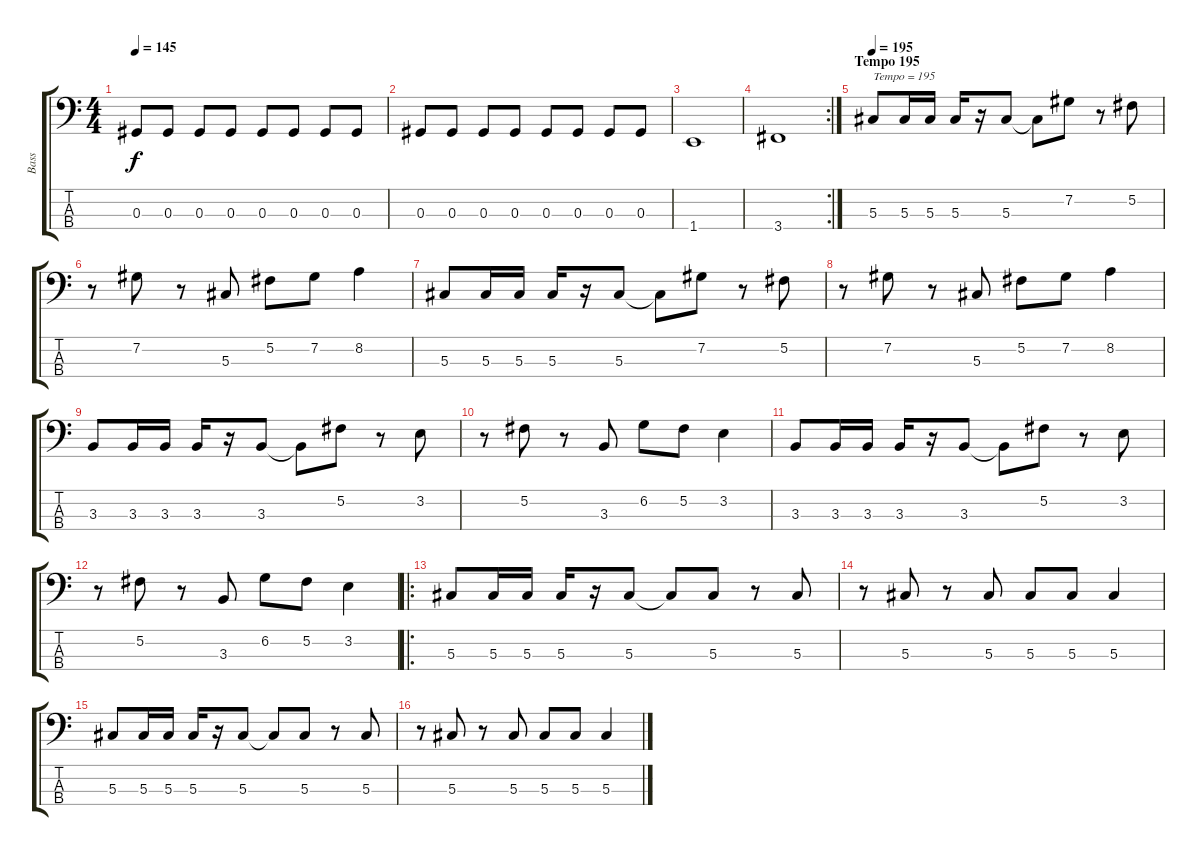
\track ("Bass" "Bass") {instrument electricbasspick}
\staff {score tabs}
\tuning (Gb2 Db2 Ab1 Eb1) {hide}
\ts (4 4)
\tempo 145
\clef f4
\ks c
0.3.8{dy f} 0.3.8 0.3.8 0.3.8 0.3.8 0.3.8 0.3.8 0.3.8 |
0.3.8 0.3.8 0.3.8 0.3.8 0.3.8 0.3.8 0.3.8 0.3.8 |
1.4.1 |
\rc 2
3.4.1 |
\section ("" "Tempo 195")
\tempo 195
5.3.8{txt "Tempo = 195"} 5.3.16 5.3.16 5.3.16 r.16 5.3.8 5.3{t}.8 7.2.8 r.8 5.2.8 |
r.8 7.2.8 r.8 5.3.8 5.2.8 7.2.8 8.2.4 |
5.3.8 5.3.16 5.3.16 5.3.16 r.16 5.3.8 5.3{t}.8 7.2.8 r.8 5.2.8 |
r.8 7.2.8 r.8 5.3.8 5.2.8 7.2.8 8.2.4 |
3.3.8 3.3.16 3.3.16 3.3.16 r.16 3.3.8 3.3{t}.8 5.2.8 r.8 3.2.8 |
r.8 5.2.8 r.8 3.3.8 6.2.8 5.2.8 3.2.4 |
3.3.8 3.3.16 3.3.16 3.3.16 r.16 3.3.8 3.3{t}.8 5.2.8 r.8 3.2.8 |
r.8 5.2.8 r.8 3.3.8 6.2.8 5.2.8 3.2.4 |
\ro
5.3.8 5.3.16 5.3.16 5.3.16 r.16 5.3.8 5.3{t}.8 5.3.8 r.8 5.3.8 |
r.8 5.3.8 r.8 5.3.8 5.3.8 5.3.8 5.3.4 |
5.3.8 5.3.16 5.3.16 5.3.16 r.16 5.3.8 5.3{t}.8 5.3.8 r.8 5.3.8 |
r.8 5.3.8 r.8 5.3.8 5.3.8 5.3.8 5.3.4
